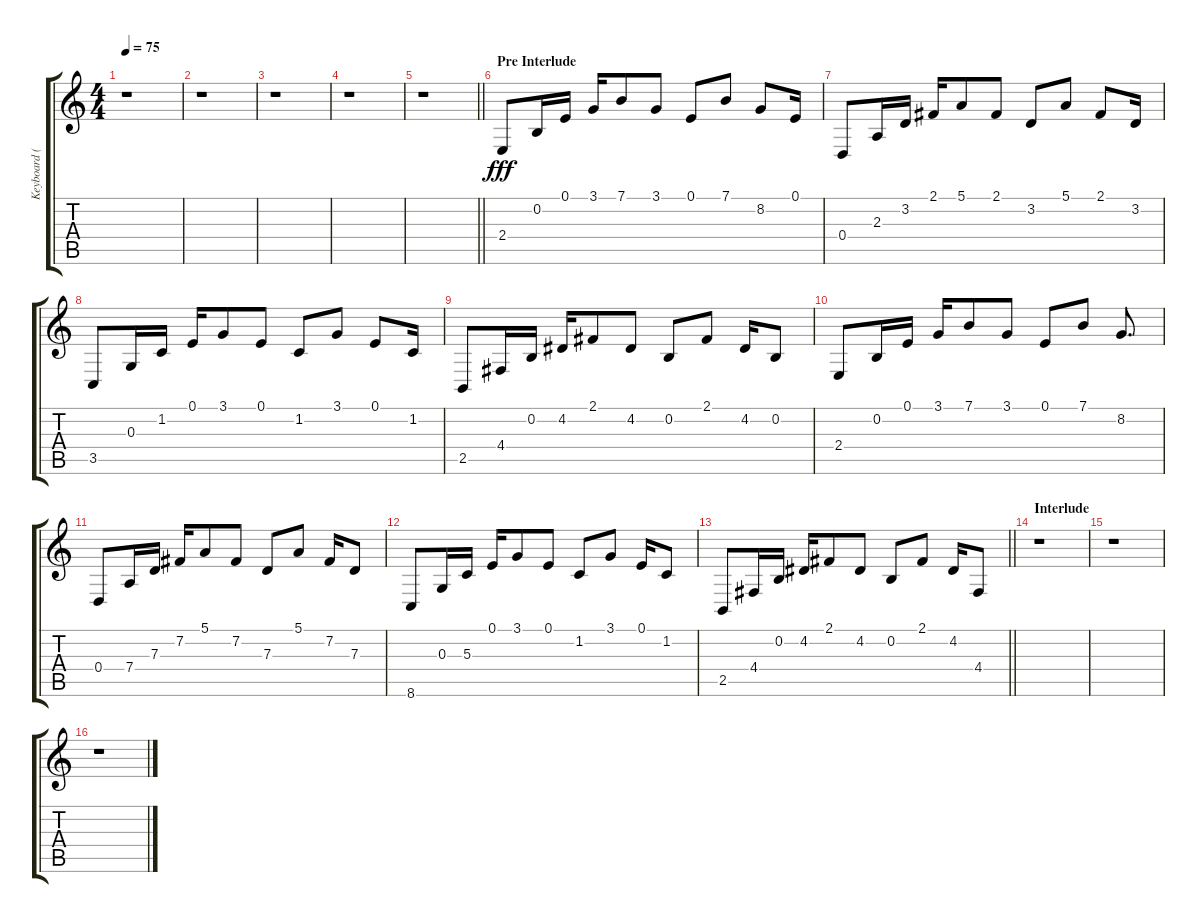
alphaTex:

\track ("Keyboard (Izzy)" "Keyboard (") {instrument acousticgrandpiano}
\staff {score tabs}
\tuning (E4 B3 G3 D3 A2 E2) {hide}
\ts (4 4)
\tempo 75
\clef g2
\ks c
r.1{dy fff} |
r.1 |
r.1 |
r.1 |
\barLineRight lightlight
r.1 |
\section ("" "Pre Interlude")
2.4.8 0.2.16 0.1.16 3.1.16 7.1.8 3.1.8 0.1.8 7.1.8 8.2.8 0.1.16 |
0.4.8 2.3.16 3.2.16 2.1.16 5.1.8 2.1.8 3.2.8 5.1.8 2.1.8 3.2.16 |
3.5.8 0.3.16 1.2.16 0.1.16 3.1.8 0.1.8 1.2.8 3.1.8 0.1.8 1.2.16 |
2.5.8 4.4.16 0.2.16 4.2.16 2.1.8 4.2.8 0.2.8 2.1.8 4.2.16 0.2.8 |
2.4.8 0.2.16 0.1.16 3.1.16 7.1.8 3.1.8 0.1.8 7.1.8 8.2.8{d} |
0.4.8 7.4.16 7.3.16 7.2.16 5.1.8 7.2.8 7.3.8 5.1.8 7.2.16 7.3.8 |
8.6.8 0.3.16 5.3.16 0.1.16 3.1.8 0.1.8 1.2.8 3.1.8 0.1.16 1.2.8 |
\barLineRight lightlight
2.5.8 4.4.16 0.2.16 4.2.16 2.1.8 4.2.8 0.2.8 2.1.8 4.2.16 4.4.8 |
\section ("" "Interlude")
r.1 |
r.1 |
r.1
